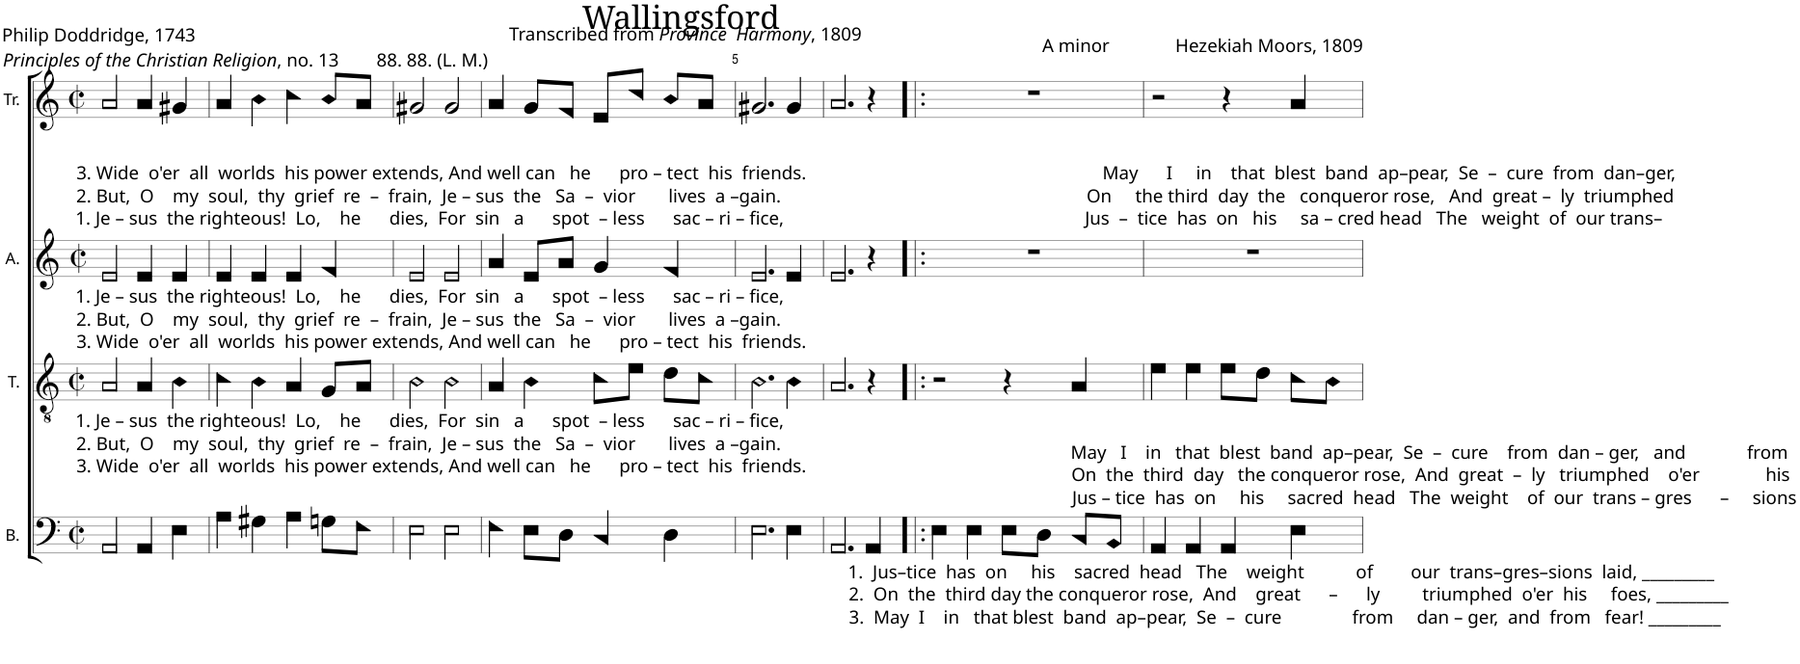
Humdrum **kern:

**kern	**kern	**kern	**kern
*part4	*part3	*part2	*part1
*staff4	*staff3	*staff2	*staff1
*I"B.	*I"T.	*I"A.	*I"Tr.
*I'B.	*I'T.	*I'A.	*I'Tr.
*clefF4	*clefGv2	*clefG2	*clefG2
*k[]	*k[]	*k[]	*k[]
*M2/2	*M2/2	*M2/2	*M2/2
*met(c|)	*met(c|)	*met(c|)	*met(c|)
=1	=1	=1	=1
!	!	!	!LO:TX:b:t=3. Wide  o'er  all  worlds  his power extends, And well can   he      pro – tect  his  friends.                                                               May      I     in    that  blest  band  ap–pear,  Se  –  cure  from  dan–ger,
!	!	!	!LO:TX:b:t=2. But,  O    my  soul,  thy  grief  re  –  frain,  Je – sus  the   Sa  –  vior       lives  a –gain.                                                                 On     the third  day  the   conqueror rose,   And  great –  ly  triumphed
!	!	!	!LO:TX:b:t=1. Je – sus  the righteous!  Lo,    he      dies,  For  sin   a      spot  – less      sac – ri – fice,                                                                Jus  –  tice  has  on   his     sa – cred head   The   weight  of  our trans–
!	!	!LO:TX:b:t=1. Je – sus  the righteous!  Lo,    he      dies,  For  sin   a      spot  – less      sac – ri – fice,	!
!	!	!LO:TX:b:t=2. But,  O    my  soul,  thy  grief  re  –  frain,  Je – sus  the   Sa  –  vior       lives  a –gain.	!
!	!	!LO:TX:b:t=3. Wide  o'er  all  worlds  his power extends, And well can   he      pro – tect  his  friends.	!
!	!LO:TX:b:t=1. Je – sus  the righteous!  Lo,    he      dies,  For  sin   a      spot  – less      sac – ri – fice,	!	!
!	!LO:TX:b:t=2. But,  O    my  soul,  thy  grief  re  –  frain,  Je – sus  the   Sa  –  vior       lives  a –gain.	!	!
!	!LO:TX:b:t=3. Wide  o'er  all  worlds  his power extends, And well can   he      pro – tect  his  friends.	!	!
2AA!/	2A!/	2e!/	2a!/
4AA!/	4A!/	4e!/	4a!/
4E!\	4B!\	4e!/	4g#X!/
=2	=2	=2	=2
4A!\	4c!\	4e!/	4a!/
4G#X!\	4B!\	4e!/	4b!\
4A!\	4A!/	4e!/	4cc!\
8Gn!\L	8G!/L	4f!/	8b!/L
8F!\J	8A!/J	.	8a!/J
=3	=3	=3	=3
2E!\	2B!\	2e!/	2g#X!/
2E!\	2B!\	2e!/	2g#!/
=4	=4	=4	=4
4F!\	4A!/	4a!/	4a!/
8E!\L	4B!\	8e!/L	8g!/L
8D!\J	.	8a!/J	8f!/J
4C!/	8c!\L	4g!/	8e!/L
.	8e!\J	.	8cc!/J
4D!\	8d!\L	4f!/	8b!/L
.	8c!\J	.	8a!/J
=5	=5	=5	=5
2.E!\	2.B!\	2.e!/	2.g#X!/
4E!\	4B!\	4e!/	4g#!/
=6	=6	=6	=6
2.AA!/	2.A!/	2.e!/	2.a!/
!LO:TX:b:t=1.  Jus–tice  has  on     his    sacred  head   The    weight           of        our  trans–gres–sions  laid, _________	!	!	!
!LO:TX:b:t=2.  On  the  third day the conqueror rose,  And    great      –      ly         triumphed  o'er  his     foes, _________	!	!	!
!LO:TX:b:t=3.  May  I    in   that blest  band  ap–pear,  Se  –  cure               from     dan – ger,  and  from   fear! _________	!	!	!
4AA!/	4r	4r	4r
=7!|:	=7!|:	=7!|:	=7!|:
4E!\	2r	1r	1r
4E!\	.	.	.
8E!\L	4r	.	.
8D!\J	.	.	.
!	!LO:TX:b:t=May   I    in   that  blest  band  ap–pear,  Se  –  cure    from  dan – ger,   and             from	!	!
!	!LO:TX:b:t=On  the  third  day   the conqueror rose,  And  great  –  ly   triumphed    o'er              his	!	!
!	!LO:TX:b:t=Jus – tice  has  on     his     sacred  head   The  weight    of  our  trans – gres      –     sions	!	!
8C!/L	4A!/	.	.
8BB!/J	.	.	.
=8	=8	=8	=8
4AA!/	4e!\	1r	2r
4AA!/	4e!\	.	.
4AA!/	8e!\L	.	4r
.	8d!\J	.	.
4E!\	8c!\L	.	4a!/
.	8B!\J	.	.
=	=	=	=
*-	*-	*-	*-
